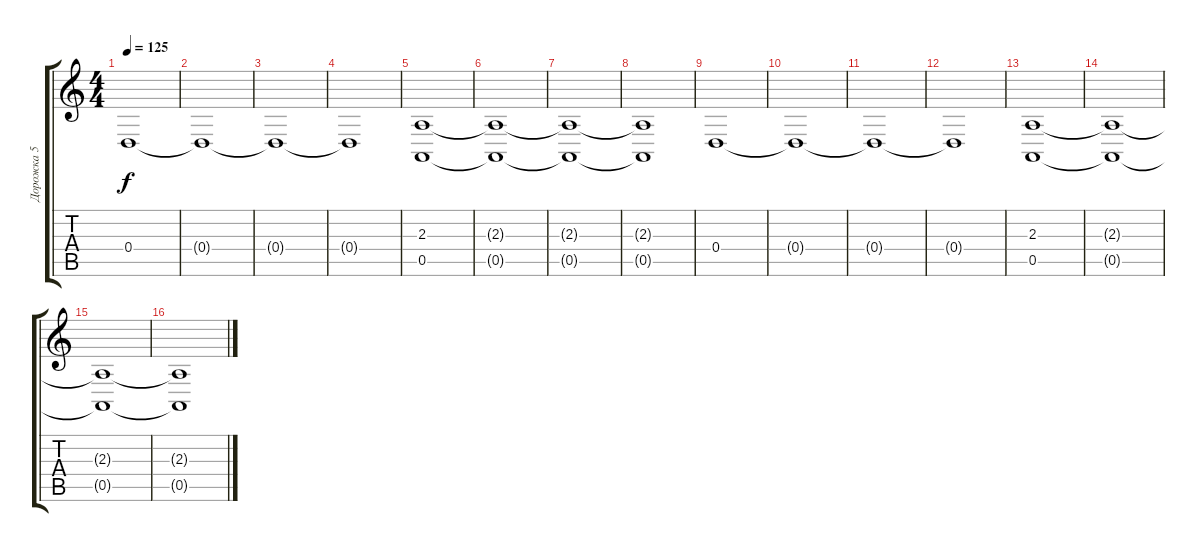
\track ("Дорожка 5" "Дорожка 5") {instrument synthstrings2}
\staff {score tabs}
\tuning (E4 B3 G3 D3 A2 D2) {hide}
\ts (4 4)
\tempo 125
\clef g2
\ks c
0.4.1{dy f} |
0.4{t}.1 |
0.4{t}.1 |
0.4{t}.1 |
(2.3 0.5).1 |
(2.3{t} 0.5{t}).1 |
(2.3{t} 0.5{t}).1 |
(2.3{t} 0.5{t}).1 |
0.4.1 |
0.4{t}.1 |
0.4{t}.1 |
0.4{t}.1 |
(2.3 0.5).1 |
(2.3{t} 0.5{t}).1 |
(2.3{t} 0.5{t}).1 |
(2.3{t} 0.5{t}).1
